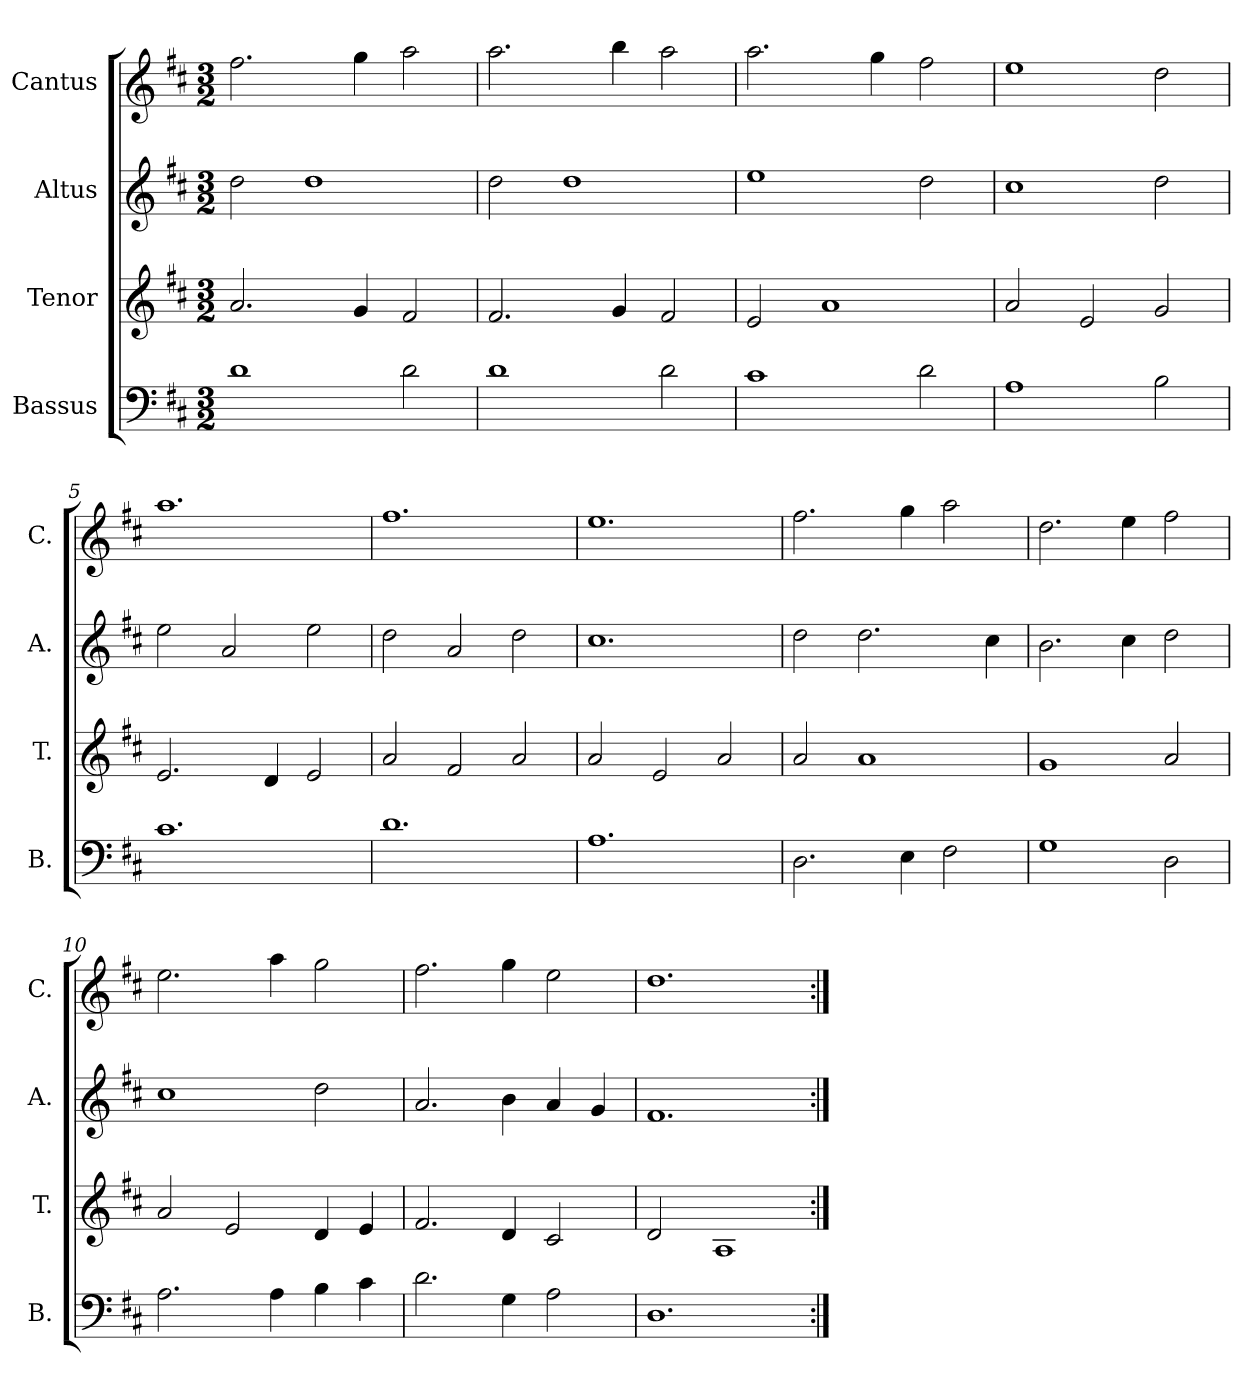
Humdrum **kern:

**kern	**kern	**kern	**kern
*part4	*part3	*part2	*part1
*staff4	*staff3	*staff2	*staff1
*I"Bassus	*I"Tenor	*I"Altus	*I"Cantus
*I'B.	*I'T.	*I'A.	*I'C.
*clefF4	*clefG2	*clefG2	*clefG2
*k[f#c#]	*k[f#c#]	*k[f#c#]	*k[f#c#]
*D:	*D:	*D:	*D:
*M3/2	*M3/2	*M3/2	*M3/2
=1	=1	=1	=1
1d	2.a/	2dd\	2.ff#\
.	.	1dd	.
.	4g/	.	4gg\
2d\	2f#/	.	2aa\
=2	=2	=2	=2
1d	2.f#/	2dd\	2.aa\
.	.	1dd	.
.	4g/	.	4bb\
2d\	2f#/	.	2aa\
=3	=3	=3	=3
1c#	2e/	1ee	2.aa\
.	1a	.	.
.	.	.	4gg\
2d\	.	2dd\	2ff#\
=4	=4	=4	=4
1A	2a/	1cc#	1ee
.	2e/	.	.
2B\	2g/	2dd\	2dd\
=5	=5	=5	=5
1.c#	2.e/	2ee\	1.aa
.	.	2a/	.
.	4d/	.	.
.	2e/	2ee\	.
=6	=6	=6	=6
1.d	2a/	2dd\	1.ff#
.	2f#/	2a/	.
.	2a/	2dd\	.
=7	=7	=7	=7
1.A	2a/	1.cc#	1.ee
.	2e/	.	.
.	2a/	.	.
!!LO:LB:g=z
=8	=8	=8	=8
2.D\	2a/	2dd\	2.ff#\
.	1a	2.dd\	.
4E\	.	.	4gg\
2F#\	.	.	2aa\
.	.	4cc#\	.
=9	=9	=9	=9
1G	1g	2.b\	2.dd\
.	.	4cc#\	4ee\
2D\	2a/	2dd\	2ff#\
=10	=10	=10	=10
2.A\	2a/	1cc#	2.ee\
.	2e/	.	.
4A\	.	.	4aa\
4B\	4d/	2dd\	2gg\
4c#\	4e/	.	.
=11	=11	=11	=11
2.d\	2.f#/	2.a/	2.ff#\
4G\	4d/	4b\	4gg\
2A\	2c#/	4a/	2ee\
.	.	4g/	.
=12	=12	=12	=12
1.D	2d/	1.f#	1.dd
.	1A	.	.
=:|!	=:|!	=:|!	=:|!
*-	*-	*-	*-
